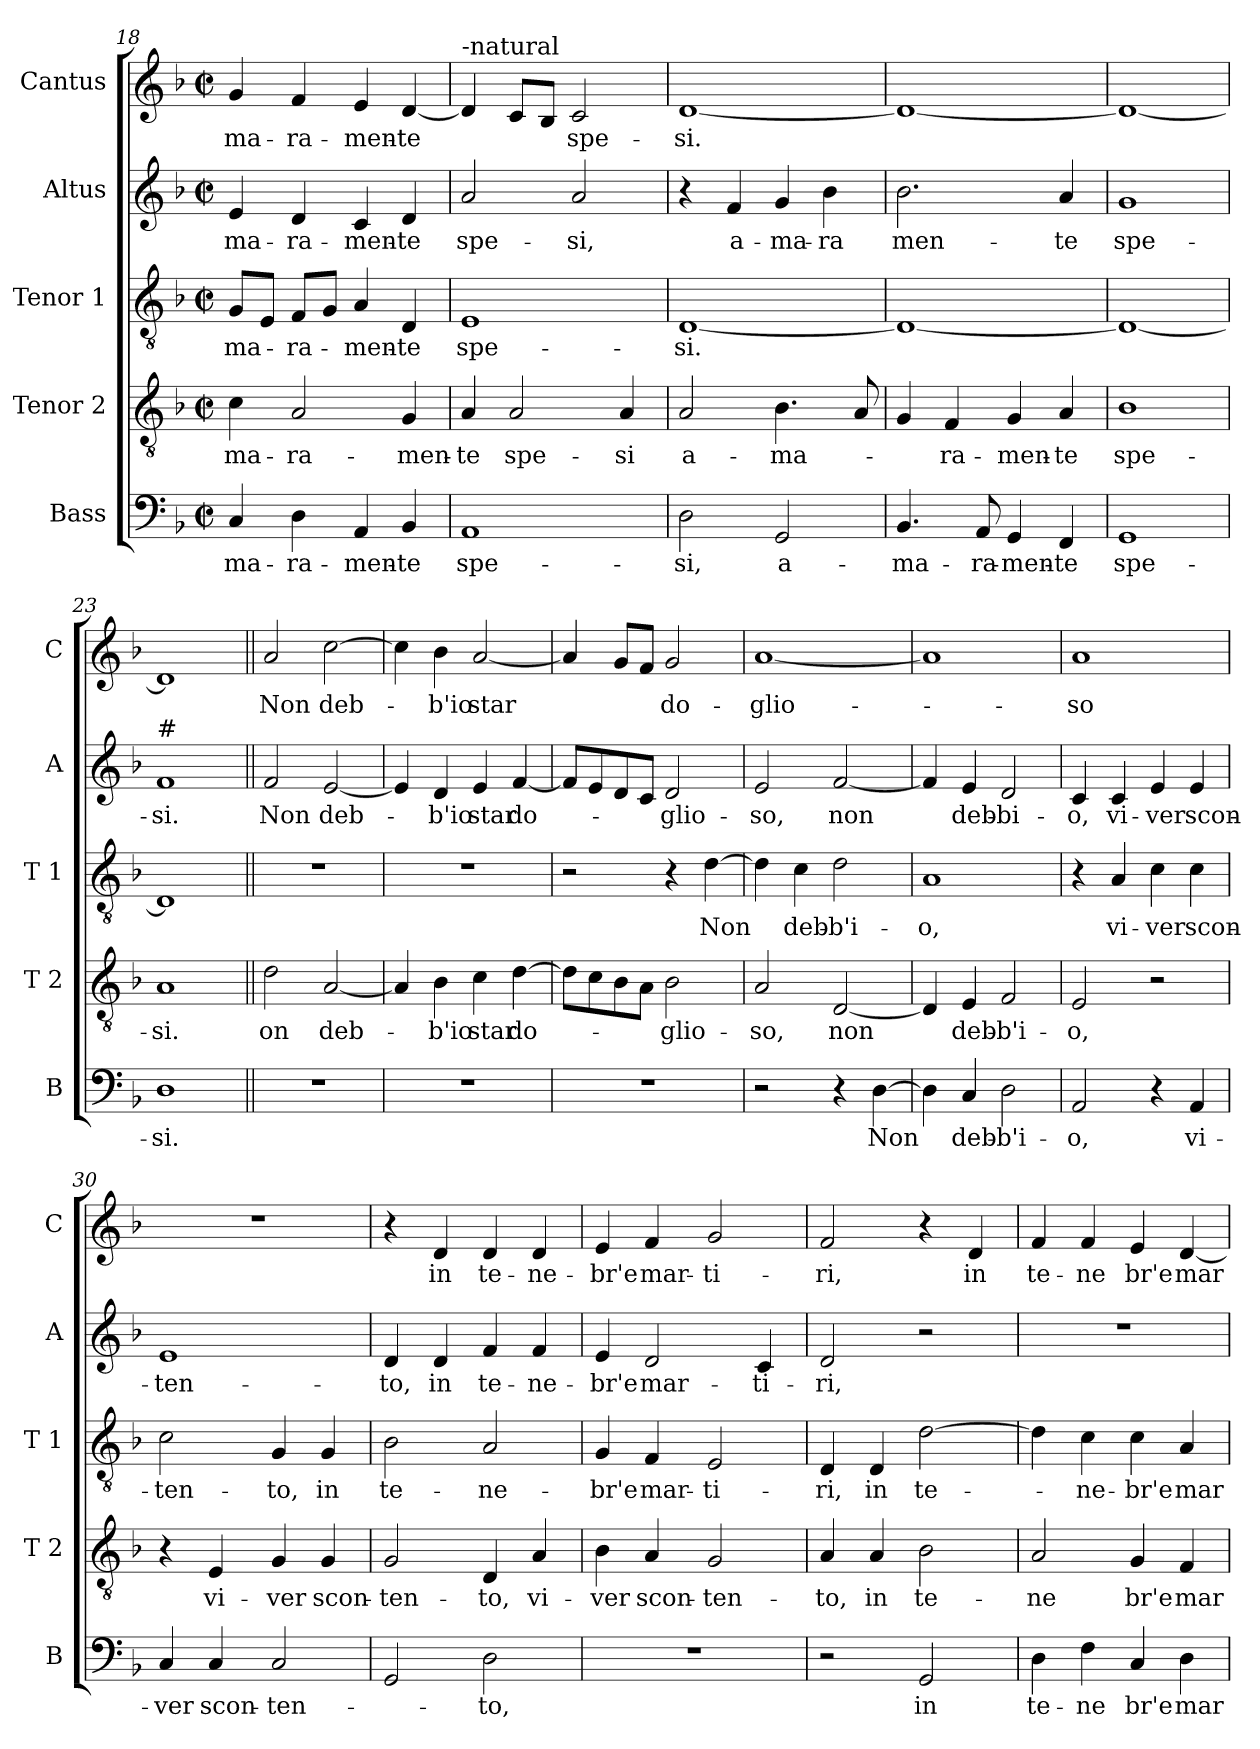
**kern	**text	**kern	**text	**kern	**text	**kern	**text	**kern	**text
*part5	*part5	*part4	*part4	*part3	*part3	*part2	*part2	*part1	*part1
*staff5	*staff5	*staff4	*staff4	*staff3	*staff3	*staff2	*staff2	*staff1	*staff1
*I"Bass	*	*I"Tenor 2	*	*I"Tenor 1	*	*I"Altus	*	*I"Cantus	*
*I'B	*	*I'T 2	*	*I'T 1	*	*I'A	*	*I'C	*
!!LO:LB:g=z
*clefF4	*	*clefGv2	*	*clefGv2	*	*clefG2	*	*clefG2	*
*k[b-]	*	*k[b-]	*	*k[b-]	*	*k[b-]	*	*k[b-]	*
*F:	*	*F:	*	*F:	*	*F:	*	*F:	*
*M2/2	*	*M2/2	*	*M2/2	*	*M2/2	*	*M2/2	*
*met(c|)	*	*met(c|)	*	*met(c|)	*	*met(c|)	*	*met(c|)	*
=18	=18	=18	=18	=18	=18	=18	=18	=18	=18
4C/	-ma-	4c\	-ma-	8G/L	-ma-	4e/	-ma-	4g/	-ma-
.	.	.	.	8E/J	.	.	.	.	.
4D\	-ra-	2A/	-ra-	8F/L	-ra-	4d/	-ra-	4f/	-ra-
.	.	.	.	8G/J	.	.	.	.	.
4AA/	-men-	.	.	4A/	-men-	4c/	-men-	4e/	-men-
4BB-/	-te	4G/	-men-	4D/	-te	4d/	-te	[4d/	-te
=19	=19	=19	=19	=19	=19	=19	=19	=19	=19
!	!	!	!	!	!	!	!	!LO:TX:a:t=-natural	!
1AA	spe-	4A/	-te	1E	spe-	2a/	spe-	4d/]	.
.	.	2A/	spe-	.	.	.	.	8c/L	.
.	.	.	.	.	.	.	.	8B-/J	.
.	.	.	.	.	.	2a/	-si,	2c/	spe-
.	.	4A/	-si	.	.	.	.	.	.
=20	=20	=20	=20	=20	=20	=20	=20	=20	=20
2D\	-si,	2A/	a-	[1D	-si.	4r	.	[1d	-si.
.	.	.	.	.	.	4f/	a-	.	.
2GG/	a-	4.B-\	-ma-	.	.	4g/	-ma-	.	.
.	.	.	.	.	.	4b-\	-ra	.	.
.	.	8A/	.	.	.	.	.	.	.
=21	=21	=21	=21	=21	=21	=21	=21	=21	=21
4.BB-/	-ma-	4G/	.	1D_	.	2.b-\	men-	1d_	.
.	.	4F/	-ra-	.	.	.	.	.	.
8AA/	-ra-	.	.	.	.	.	.	.	.
4GG/	-men-	4G/	-men-	.	.	.	.	.	.
4FF/	-te	4A/	-te	.	.	4a/	-te	.	.
=22	=22	=22	=22	=22	=22	=22	=22	=22	=22
1GG	spe-	1B-	spe-	1D_	.	1g	spe-	1d_	.
=23	=23	=23	=23	=23	=23	=23	=23	=23	=23
!	!	!	!	!	!	!LO:TX:a:t=#	!	!	!
1D	-si.	1A	-si.	1D]	.	1f	-si.	1d]	.
!!LO:LB:g=z
=24||	=24||	=24||	=24||	=24||	=24||	=24||	=24||	=24||	=24||
1r	.	2d\	on	1r	.	2f/	Non	2a/	Non
.	.	[2A/	deb-	.	.	[2e/	deb-	[2cc\	deb-
=25	=25	=25	=25	=25	=25	=25	=25	=25	=25
1r	.	4A/]	.	1r	.	4e/]	.	4cc\]	.
.	.	4B-\	-b'io	.	.	4d/	-b'io	4b-\	-b'io
.	.	4c\	star	.	.	4e/	star	[2a/	star
.	.	[4d\	do-	.	.	[4f/	do-	.	.
=26	=26	=26	=26	=26	=26	=26	=26	=26	=26
1r	.	8d\L]	.	2r	.	8f/L]	.	4a/]	.
.	.	8c\	.	.	.	8e/	.	.	.
.	.	8B-\	.	.	.	8d/	.	8g/L	.
.	.	8A\J	.	.	.	8c/J	.	8f/J	.
.	.	2B-\	-glio-	4r	.	2d/	-glio-	2g/	do-
.	.	.	.	[4d\	Non	.	.	.	.
=27	=27	=27	=27	=27	=27	=27	=27	=27	=27
2r	.	2A/	-so,	4d\]	.	2e/	-so,	[1a	-glio-
.	.	.	.	4c\	deb-	.	.	.	.
4r	.	[2D/	non	2d\	-b'i-	[2f/	non	.	.
[4D\	Non	.	.	.	.	.	.	.	.
=28	=28	=28	=28	=28	=28	=28	=28	=28	=28
4D\]	.	4D/]	.	1A	-o,	4f/]	.	1a]	.
4C/	deb-	4E/	deb-	.	.	4e/	deb-	.	.
2D\	-b'i-	2F/	-b'i-	.	.	2d/	-bi-	.	.
=29	=29	=29	=29	=29	=29	=29	=29	=29	=29
2AA/	-o,	2E/	-o,	4r	.	4c/	-o,	1a	-so
.	.	.	.	4A/	vi-	4c/	vi-	.	.
4r	.	2r	.	4c\	-ver	4e/	-ver	.	.
4AA/	vi-	.	.	4c\	scon-	4e/	scon-	.	.
!!LO:PB:g=z
=30	=30	=30	=30	=30	=30	=30	=30	=30	=30
4C/	-ver	4r	.	2c\	-ten-	1e	-ten-	1r	.
4C/	scon-	4E/	vi-	.	.	.	.	.	.
2C/	-ten-	4G/	-ver	4G/	-to,	.	.	.	.
.	.	4G/	scon-	4G/	in	.	.	.	.
=31	=31	=31	=31	=31	=31	=31	=31	=31	=31
2GG/	.	2G/	-ten-	2B-\	te-	4d/	-to,	4r	.
.	.	.	.	.	.	4d/	in	4d/	in
2D\	-to,	4D/	-to,	2A/	-ne-	4f/	te-	4d/	te-
.	.	4A/	vi-	.	.	4f/	-ne-	4d/	-ne-
=32	=32	=32	=32	=32	=32	=32	=32	=32	=32
1r	.	4B-\	-ver	4G/	-br'e	4e/	-br'e	4e/	-br'e
.	.	4A/	scon-	4F/	mar-	2d/	mar-	4f/	mar-
.	.	2G/	-ten-	2E/	-ti-	.	.	2g/	-ti-
.	.	.	.	.	.	4c/	-ti-	.	.
=33	=33	=33	=33	=33	=33	=33	=33	=33	=33
2r	.	4A/	-to,	4D/	-ri,	2d/	-ri,	2f/	-ri,
.	.	4A/	in	4D/	in	.	.	.	.
2GG/	in	2B-\	te-	[2d\	te-	2r	.	4r	.
.	.	.	.	.	.	.	.	4d/	in
=34	=34	=34	=34	=34	=34	=34	=34	=34	=34
4D\	te-	2A/	-ne	4d\]	.	1r	.	4f/	te-
4F\	-ne	.	.	4c\	-ne-	.	.	4f/	-ne
4C/	br'e	4G/	br'e	4c\	-br'e	.	.	4e/	br'e
4D\	mar-	4F/	mar-	4A/	mar-	.	.	[4d/	mar-
=	=	=	=	=	=	=	=	=	=
*-	*-	*-	*-	*-	*-	*-	*-	*-	*-
